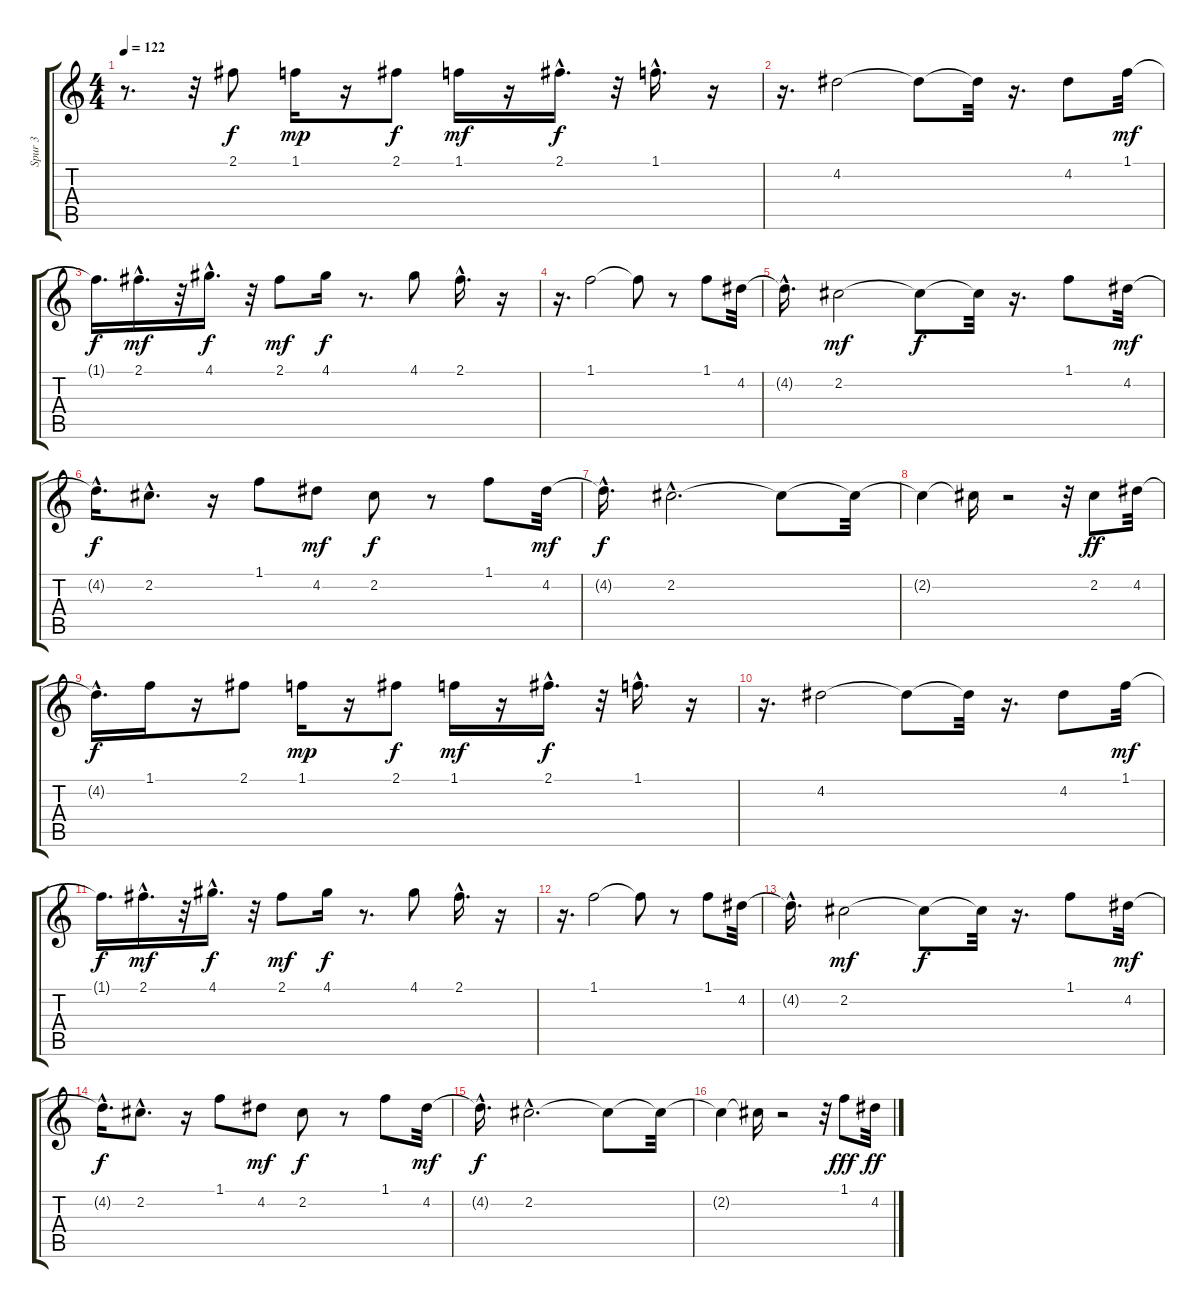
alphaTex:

\track ("Spur 3" "Spur 3") {instrument electricguitarjazz}
\staff {score tabs}
\tuning (E4 B3 G3 D3 A2 E2) {hide}
\ts (4 4)
\tempo 122
\clef g2
\ks c
r.8{d dy f} r.32 2.1.8 1.1.16{dy mp} r.16 2.1.8{dy f} 1.1.16{dy mf} r.16 2.1{hac}.16{d dy f} r.32 1.1{hac}.16{d} r.16 |
r.16{d} 4.2.2 4.2{t}.8 4.2{t}.32 r.16{d} 4.2.8 1.1.32{dy mf} |
1.1{t}.16{d dy f} 2.1{hac}.16{d dy mf} r.32 4.1{hac}.16{d dy f} r.32 2.1.8{dy mf} 4.1.16{dy f} r.8{d} 4.1.8 2.1{hac}.16{d} r.16 |
r.16{d} 1.1.2 1.1{t}.8 r.8 1.1.8 4.2.32 |
4.2{hac t}.16{d} 2.2.2{dy mf} 2.2{t}.8{dy f} 2.2{t}.32 r.16{d} 1.1.8 4.2.32{dy mf} |
4.2{hac t}.16{d dy f} 2.2{hac}.8{d} r.16 1.1.8 4.2.8{dy mf} 2.2.8{dy f} r.8 1.1.8 4.2.32{dy mf} |
4.2{hac t}.16{d dy f} 2.2{hac}.2{d} 2.2{t}.8 2.2{t}.32 |
2.2{t}.4 2.2{t}.16 r.2 r.32 2.2.8{dy ff} 4.2.32 |
4.2{hac t}.16{d dy f} 1.1.16 r.16 2.1.8 1.1.16{dy mp} r.16 2.1.8{dy f} 1.1.16{dy mf} r.16 2.1{hac}.16{d dy f} r.32 1.1{hac}.16{d} r.16 |
r.16{d} 4.2.2 4.2{t}.8 4.2{t}.32 r.16{d} 4.2.8 1.1.32{dy mf} |
1.1{t}.16{d dy f} 2.1{hac}.16{d dy mf} r.32 4.1{hac}.16{d dy f} r.32 2.1.8{dy mf} 4.1.16{dy f} r.8{d} 4.1.8 2.1{hac}.16{d} r.16 |
r.16{d} 1.1.2 1.1{t}.8 r.8 1.1.8 4.2.32 |
4.2{hac t}.16{d} 2.2.2{dy mf} 2.2{t}.8{dy f} 2.2{t}.32 r.16{d} 1.1.8 4.2.32{dy mf} |
4.2{hac t}.16{d dy f} 2.2{hac}.8{d} r.16 1.1.8 4.2.8{dy mf} 2.2.8{dy f} r.8 1.1.8 4.2.32{dy mf} |
4.2{hac t}.16{d dy f} 2.2{hac}.2{d} 2.2{t}.8 2.2{t}.32 |
2.2{t}.4 2.2{t}.16 r.2 r.32 1.1.8{dy fff} 4.2.32{dy ff}
